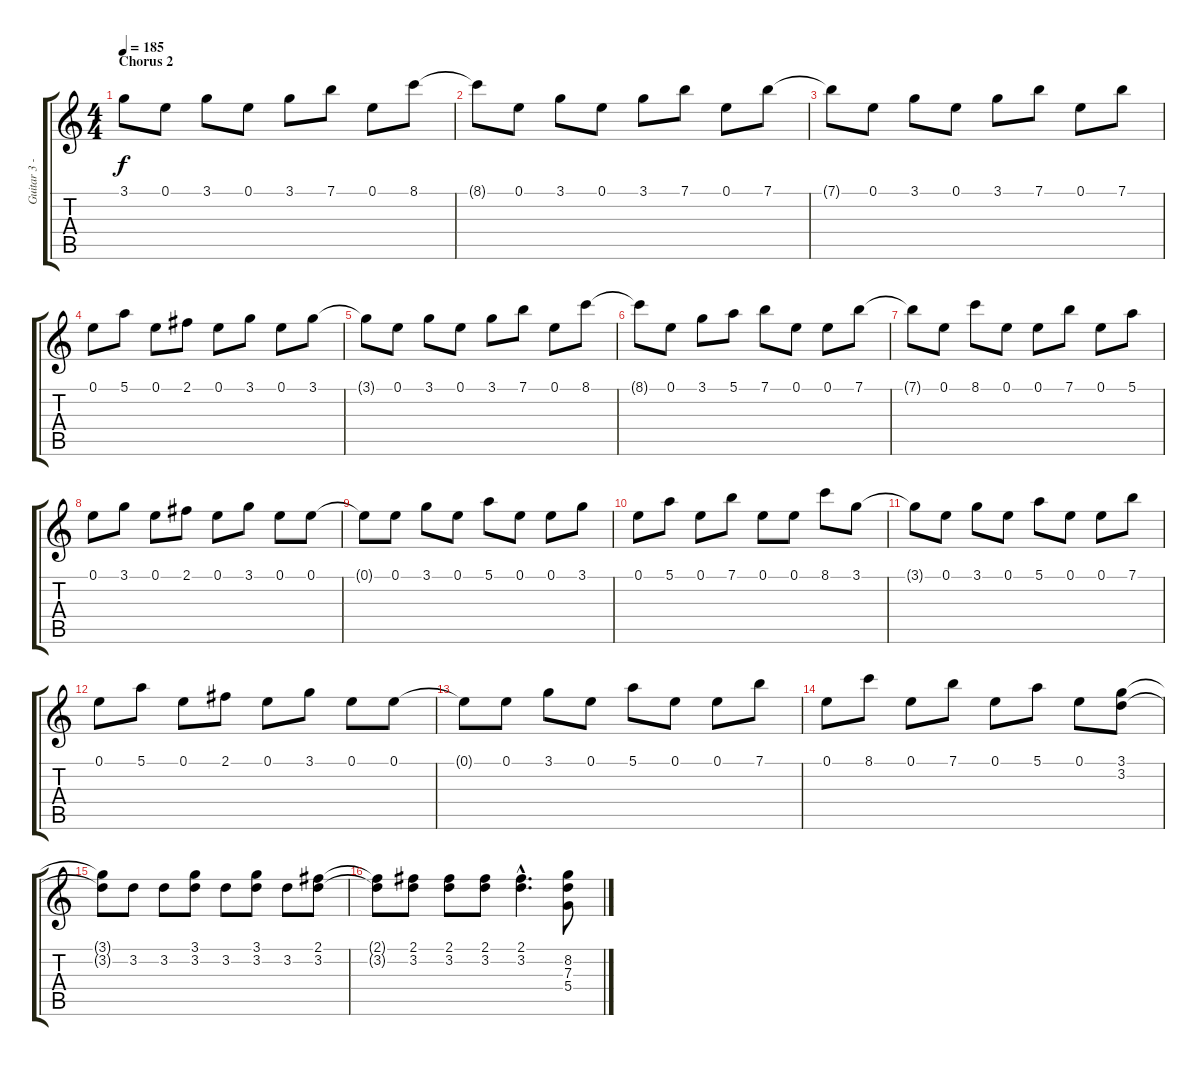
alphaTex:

\track ("Guitar 3 - Gers" "Guitar 3 -") {instrument overdrivenguitar}
\staff {score tabs}
\tuning (E4 B3 G3 D3 A2 E2) {hide}
\ts (4 4)
\section ("" "Chorus 2")
\tempo 185
\clef g2
\ks c
3.1{t}.8{dy f} 0.1.8 3.1.8 0.1.8 3.1.8 7.1.8 0.1.8 8.1.8 |
8.1{t}.8 0.1.8 3.1.8 0.1.8 3.1.8 7.1.8 0.1.8 7.1.8 |
7.1{t}.8 0.1.8 3.1.8 0.1.8 3.1.8 7.1.8 0.1.8 7.1.8 |
0.1.8 5.1.8 0.1.8 2.1.8 0.1.8 3.1.8 0.1.8 3.1.8 |
3.1{t}.8 0.1.8 3.1.8 0.1.8 3.1.8 7.1.8 0.1.8 8.1.8 |
8.1{t}.8 0.1.8 3.1.8 5.1.8 7.1.8 0.1.8 0.1.8 7.1.8 |
7.1{t}.8 0.1.8 8.1.8 0.1.8 0.1.8 7.1.8 0.1.8 5.1.8 |
0.1.8 3.1.8 0.1.8 2.1.8 0.1.8 3.1.8 0.1.8 0.1.8 |
\section ("" "")
0.1{t}.8 0.1.8 3.1.8 0.1.8 5.1.8 0.1.8 0.1.8 3.1.8 |
0.1.8 5.1.8 0.1.8 7.1.8 0.1.8 0.1.8 8.1.8 3.1.8 |
3.1{t}.8 0.1.8 3.1.8 0.1.8 5.1.8 0.1.8 0.1.8 7.1.8 |
0.1.8 5.1.8 0.1.8 2.1.8 0.1.8 3.1.8 0.1.8 0.1.8 |
0.1{t}.8 0.1.8 3.1.8 0.1.8 5.1.8 0.1.8 0.1.8 7.1.8 |
0.1.8 8.1.8 0.1.8 7.1.8 0.1.8 5.1.8 0.1.8 (3.1 3.2).8 |
(3.1{t} 3.2{t}).8 3.2.8 3.2.8 (3.1 3.2).8 3.2.8 (3.1 3.2).8 3.2.8 (2.1 3.2).8 |
(2.1{t} 3.2{t}).8 (2.1 3.2).8 (2.1 3.2).8 (2.1 3.2).8 (2.1{hac} 3.2{hac}).4{d} (8.2 7.3 5.4).8
